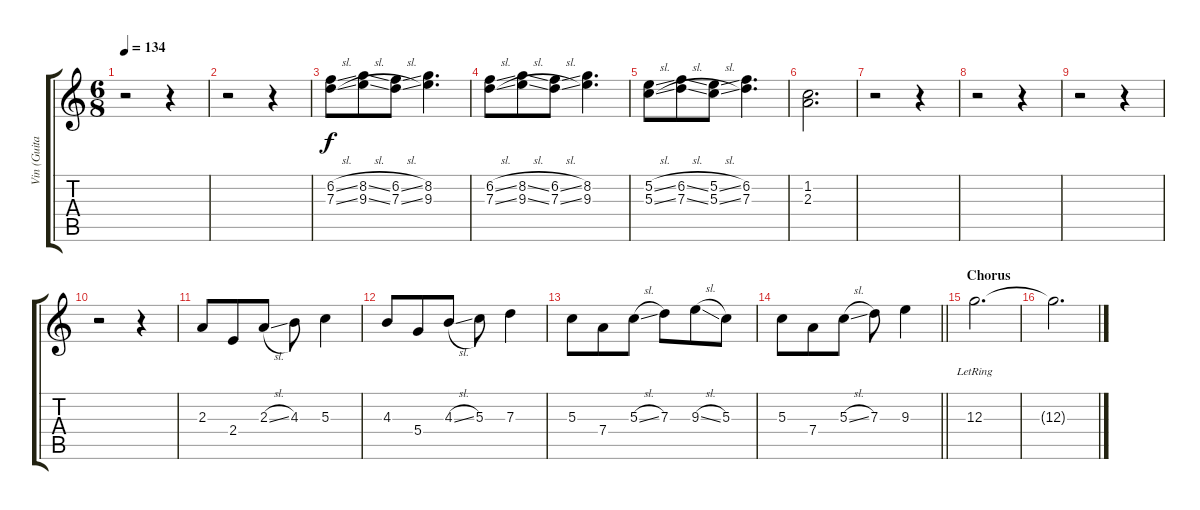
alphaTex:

\track ("Vin (Guitar)" "Vin (Guita") {instrument electricguitarclean}
\staff {score tabs}
\tuning (E4 B3 G3 D3 A2 E2) {hide}
\ts (6 8)
\tempo 134
\clef g2
\ks c
r.2{dy f} r.4 |
r.2 r.4 |
(6.2{sl} 7.3{sl}).8 (8.2{sl} 9.3{sl}).8 (6.2{sl} 7.3{sl}).8 (8.2 9.3).4{d} |
(6.2{sl} 7.3{sl}).8 (8.2{sl} 9.3{sl}).8 (6.2{sl} 7.3{sl}).8 (8.2 9.3).4{d} |
(5.2{sl} 5.3{sl}).8 (6.2{sl} 7.3{sl}).8 (5.2{sl} 5.3{sl}).8 (6.2 7.3).4{d} |
(1.2 2.3).2{d} |
r.2 r.4 |
r.2 r.4 |
r.2 r.4 |
r.2 r.4 |
2.3.8 2.4.8 2.3{sl}.8 4.3.8 5.3.4 |
4.3.8 5.4.8 4.3{sl}.8 5.3.8 7.3.4 |
5.3.8 7.4.8 5.3{sl}.8 7.3.8 9.3{sl}.8 5.3.8 |
\barLineRight lightlight
5.3.8 7.4.8 5.3{sl}.8 7.3.8 9.3.4 |
\section ("" "Chorus")
12.3{lr}.2{d} |
12.3{t}.2{d}
